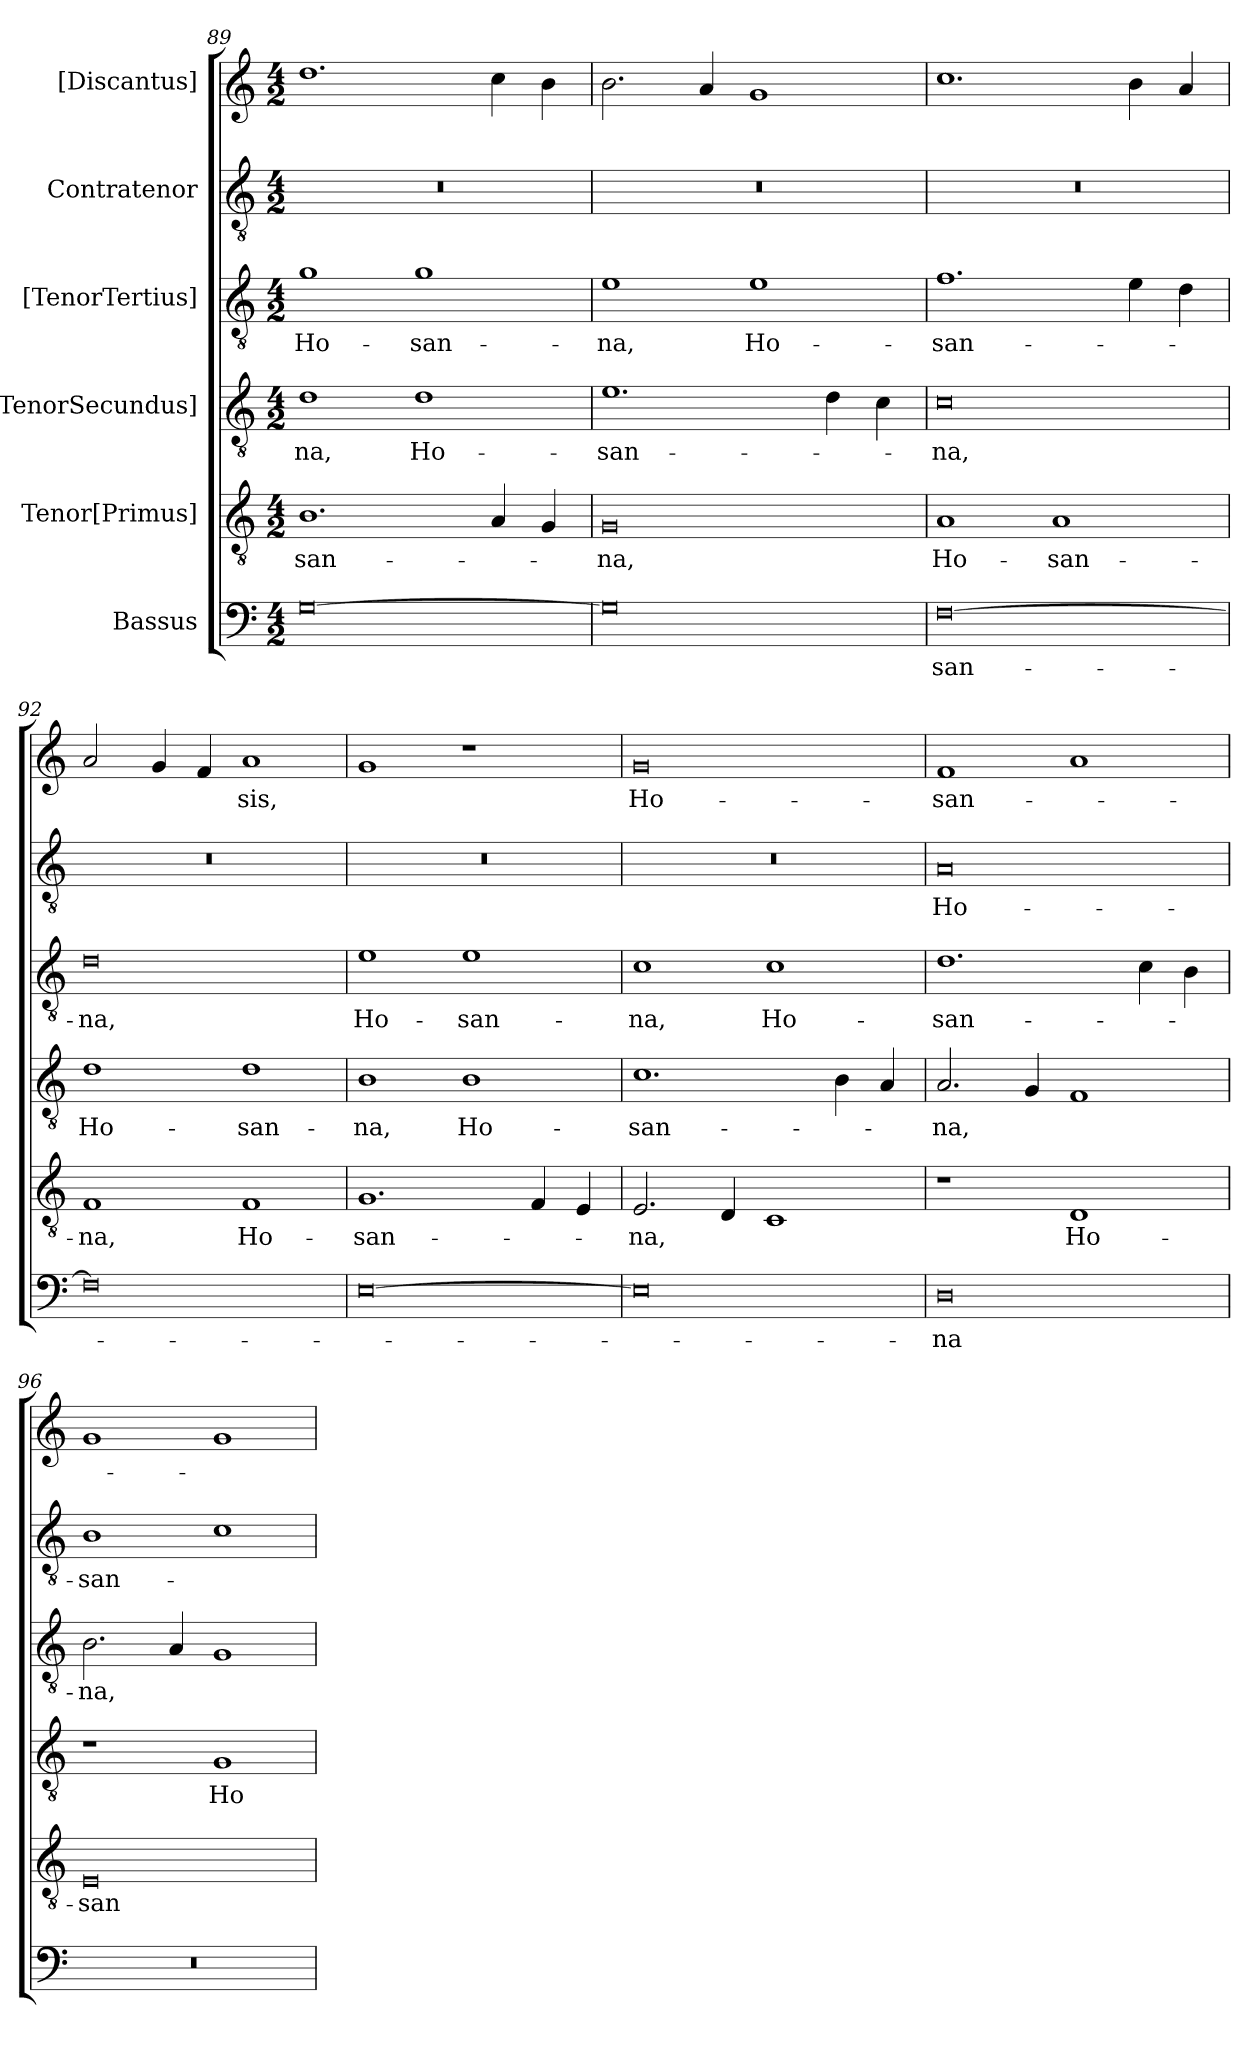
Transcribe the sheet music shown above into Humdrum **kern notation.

**kern	**text	**kern	**text	**kern	**text	**kern	**text	**kern	**text	**kern	**text
*part6	*part6	*part5	*part5	*part4	*part4	*part3	*part3	*part2	*part2	*part1	*part1
*staff6	*staff6	*staff5	*staff5	*staff4	*staff4	*staff3	*staff3	*staff2	*staff2	*staff1	*staff1
*I"Bassus	*	*I"Tenor[Primus]	*	*I"[TenorSecundus]	*	*I"[TenorTertius]	*	*I"Contratenor	*	*I"[Discantus]	*
*clefF4	*	*clefGv2	*	*clefGv2	*	*clefGv2	*	*clefGv2	*	*clefG2	*
*k[]	*	*k[]	*	*k[]	*	*k[]	*	*k[]	*	*k[]	*
*M4/2	*	*M4/2	*	*M4/2	*	*M4/2	*	*M4/2	*	*M4/2	*
=89	=89	=89	=89	=89	=89	=89	=89	=89	=89	=89	=89
[0G\	.	1.B\	-san-	1d\	-na,	1g\	Ho-	0r	.	1.dd\	.
.	.	.	.	1d\	Ho-	1g\	-san-	.	.	.	.
.	.	4A/	.	.	.	.	.	.	.	4cc\	.
.	.	4G/	.	.	.	.	.	.	.	4b\	.
=90	=90	=90	=90	=90	=90	=90	=90	=90	=90	=90	=90
0G\]	.	0G/	-na,	1.e\	-san-	1e\	-na,	0r	.	2.b\	.
.	.	.	.	.	.	.	.	.	.	4a/	.
.	.	.	.	.	.	1e\	Ho-	.	.	1g/	.
.	.	.	.	4d\	.	.	.	.	.	.	.
.	.	.	.	4c\	.	.	.	.	.	.	.
=91	=91	=91	=91	=91	=91	=91	=91	=91	=91	=91	=91
[0F\	-san-	1A/	Ho-	0c\	-na,	1.f\	-san-	0r	.	1.cc\	.
.	.	1A/	-san-	.	.	.	.	.	.	.	.
.	.	.	.	.	.	4e\	.	.	.	4b\	.
.	.	.	.	.	.	4d\	.	.	.	4a/	.
=92	=92	=92	=92	=92	=92	=92	=92	=92	=92	=92	=92
0F\]	.	1F/	-na,	1d\	Ho-	0d\	-na,	0r	.	2a/	.
.	.	.	.	.	.	.	.	.	.	4g/	.
.	.	.	.	.	.	.	.	.	.	4f/	.
.	.	1F/	Ho-	1d\	-san-	.	.	.	.	1a/	-sis,
=93	=93	=93	=93	=93	=93	=93	=93	=93	=93	=93	=93
[0E\	.	1.G/	-san-	1B\	-na,	1e\	Ho-	0r	.	1g/	.
.	.	.	.	1B\	Ho-	1e\	-san-	.	.	1r	.
.	.	4F/	.	.	.	.	.	.	.	.	.
.	.	4E/	.	.	.	.	.	.	.	.	.
=94	=94	=94	=94	=94	=94	=94	=94	=94	=94	=94	=94
0E\]	.	2.E/	-na,	1.c\	-san-	1c\	-na,	0r	.	0g/	Ho-
.	.	4D/	.	.	.	.	.	.	.	.	.
.	.	1C/	.	.	.	1c\	Ho-	.	.	.	.
.	.	.	.	4B\	.	.	.	.	.	.	.
.	.	.	.	4A/	.	.	.	.	.	.	.
=95	=95	=95	=95	=95	=95	=95	=95	=95	=95	=95	=95
0D\	-na	1r	.	2.A/	-na,	1.d\	-san-	0A/	Ho-	1f/	-san-
.	.	.	.	4G/	.	.	.	.	.	.	.
.	.	1D/	Ho-	1F/	.	.	.	.	.	1a/	.
.	.	.	.	.	.	4c\	.	.	.	.	.
.	.	.	.	.	.	4B\	.	.	.	.	.
=96	=96	=96	=96	=96	=96	=96	=96	=96	=96	=96	=96
0r	.	0E/	-san-	1r	.	2.B\	-na,	1B\	-san-	1g/	.
.	.	.	.	.	.	4A/	.	.	.	.	.
.	.	.	.	1G/	Ho-	1G/	.	1c\	.	1g/	.
=	=	=	=	=	=	=	=	=	=	=	=
*-	*-	*-	*-	*-	*-	*-	*-	*-	*-	*-	*-
